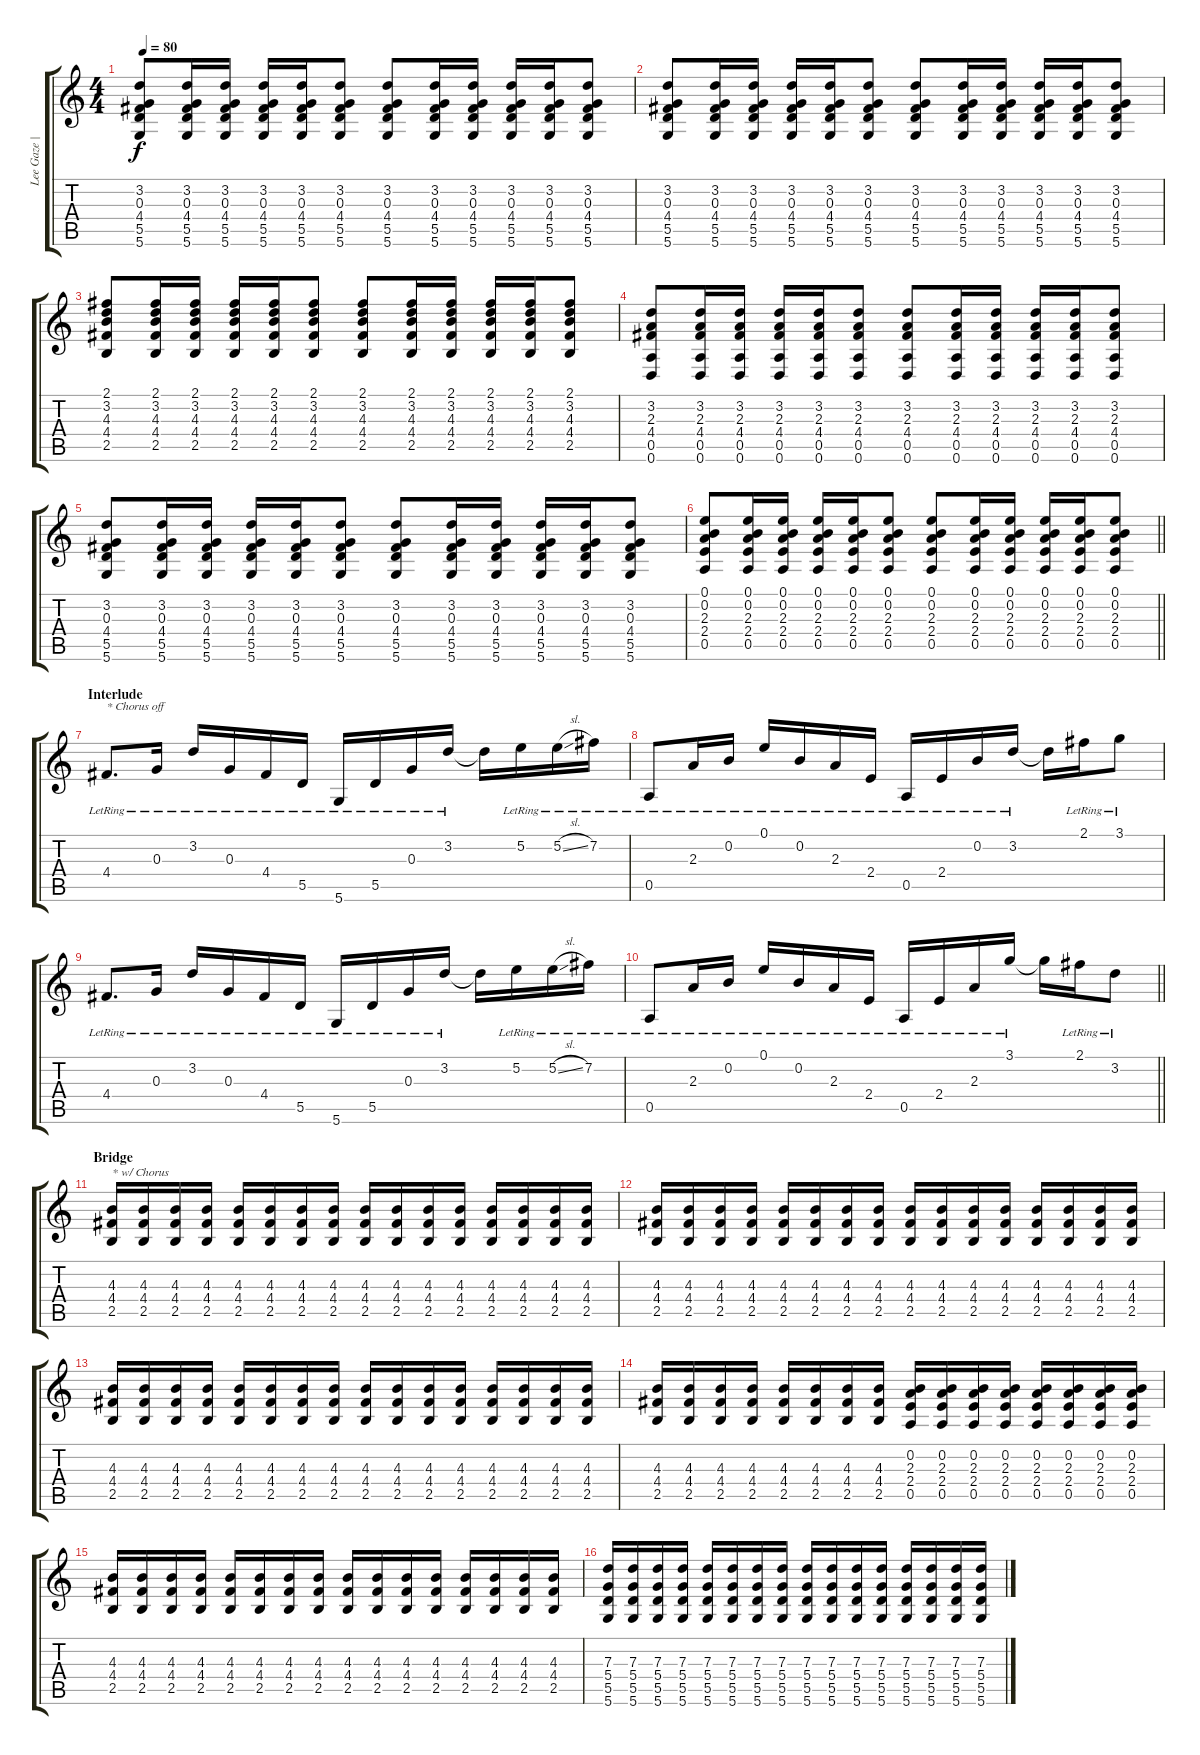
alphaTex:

\track ("Lee Gaze | Lead" "Lee Gaze |") {instrument electricguitarjazz}
\staff {score tabs}
\tuning (E4 B3 G3 D3 A2 D2) {hide}
\ts (4 4)
\tempo 80
\clef g2
\ks c
(3.2 0.3 4.4 5.5 5.6).8{dy f} (3.2 0.3 4.4 5.5 5.6).16 (3.2 0.3 4.4 5.5 5.6).16 (3.2 0.3 4.4 5.5 5.6).16 (3.2 0.3 4.4 5.5 5.6).16 (3.2 0.3 4.4 5.5 5.6).8 (3.2 0.3 4.4 5.5 5.6).8 (3.2 0.3 4.4 5.5 5.6).16 (3.2 0.3 4.4 5.5 5.6).16 (3.2 0.3 4.4 5.5 5.6).16 (3.2 0.3 4.4 5.5 5.6).16 (3.2 0.3 4.4 5.5 5.6).8 |
(3.2 0.3 4.4 5.5 5.6).8 (3.2 0.3 4.4 5.5 5.6).16 (3.2 0.3 4.4 5.5 5.6).16 (3.2 0.3 4.4 5.5 5.6).16 (3.2 0.3 4.4 5.5 5.6).16 (3.2 0.3 4.4 5.5 5.6).8 (3.2 0.3 4.4 5.5 5.6).8 (3.2 0.3 4.4 5.5 5.6).16 (3.2 0.3 4.4 5.5 5.6).16 (3.2 0.3 4.4 5.5 5.6).16 (3.2 0.3 4.4 5.5 5.6).16 (3.2 0.3 4.4 5.5 5.6).8 |
(2.1 3.2 4.3 4.4 2.5).8 (2.1 3.2 4.3 4.4 2.5).16 (2.1 3.2 4.3 4.4 2.5).16 (2.1 3.2 4.3 4.4 2.5).16 (2.1 3.2 4.3 4.4 2.5).16 (2.1 3.2 4.3 4.4 2.5).8 (2.1 3.2 4.3 4.4 2.5).8 (2.1 3.2 4.3 4.4 2.5).16 (2.1 3.2 4.3 4.4 2.5).16 (2.1 3.2 4.3 4.4 2.5).16 (2.1 3.2 4.3 4.4 2.5).16 (2.1 3.2 4.3 4.4 2.5).8 |
(3.2 2.3 4.4 0.5 0.6).8 (3.2 2.3 4.4 0.5 0.6).16 (3.2 2.3 4.4 0.5 0.6).16 (3.2 2.3 4.4 0.5 0.6).16 (3.2 2.3 4.4 0.5 0.6).16 (3.2 2.3 4.4 0.5 0.6).8 (3.2 2.3 4.4 0.5 0.6).8 (3.2 2.3 4.4 0.5 0.6).16 (3.2 2.3 4.4 0.5 0.6).16 (3.2 2.3 4.4 0.5 0.6).16 (3.2 2.3 4.4 0.5 0.6).16 (3.2 2.3 4.4 0.5 0.6).8 |
(3.2 0.3 4.4 5.5 5.6).8 (3.2 0.3 4.4 5.5 5.6).16 (3.2 0.3 4.4 5.5 5.6).16 (3.2 0.3 4.4 5.5 5.6).16 (3.2 0.3 4.4 5.5 5.6).16 (3.2 0.3 4.4 5.5 5.6).8 (3.2 0.3 4.4 5.5 5.6).8 (3.2 0.3 4.4 5.5 5.6).16 (3.2 0.3 4.4 5.5 5.6).16 (3.2 0.3 4.4 5.5 5.6).16 (3.2 0.3 4.4 5.5 5.6).16 (3.2 0.3 4.4 5.5 5.6).8 |
\barLineRight lightlight
(0.1 0.2 2.3 2.4 0.5).8 (0.1 0.2 2.3 2.4 0.5).16 (0.1 0.2 2.3 2.4 0.5).16 (0.1 0.2 2.3 2.4 0.5).16 (0.1 0.2 2.3 2.4 0.5).16 (0.1 0.2 2.3 2.4 0.5).8 (0.1 0.2 2.3 2.4 0.5).8 (0.1 0.2 2.3 2.4 0.5).16 (0.1 0.2 2.3 2.4 0.5).16 (0.1 0.2 2.3 2.4 0.5).16 (0.1 0.2 2.3 2.4 0.5).16 (0.1 0.2 2.3 2.4 0.5).8 |
\section ("" "Interlude")
4.4{lr}.8{d txt "* Chorus off" instrument electricguitarjazz} 0.3{lr}.16 3.2{lr}.16 0.3{lr}.16 4.4{lr}.16 5.5{lr}.16 5.6{lr}.16 5.5{lr}.16 0.3{lr}.16 3.2{lr}.16 3.2{t}.16 5.2{lr}.16 5.2{sl lr}.16 7.2{lr}.16 |
0.5{lr}.8 2.3{lr}.16 0.2{lr}.16 0.1{lr}.16 0.2{lr}.16 2.3{lr}.16 2.4{lr}.16 0.5{lr}.16 2.4{lr}.16 0.2{lr}.16 3.2{lr}.16 3.2{t}.16 2.1{lr}.16 3.1{lr}.8 |
4.4{lr}.8{d} 0.3{lr}.16 3.2{lr}.16 0.3{lr}.16 4.4{lr}.16 5.5{lr}.16 5.6{lr}.16 5.5{lr}.16 0.3{lr}.16 3.2{lr}.16 3.2{t}.16 5.2{lr}.16 5.2{sl lr}.16 7.2{lr}.16 |
\barLineRight lightlight
0.5{lr}.8 2.3{lr}.16 0.2{lr}.16 0.1{lr}.16 0.2{lr}.16 2.3{lr}.16 2.4{lr}.16 0.5{lr}.16 2.4{lr}.16 2.3{lr}.16 3.1{lr}.16 3.1{t}.16 2.1{lr}.16 3.2{lr}.8 |
\section ("" "Bridge")
(4.3 4.4 2.5).16{txt "* w/ Chorus" instrument electricguitarjazz} (4.3 4.4 2.5).16 (4.3 4.4 2.5).16 (4.3 4.4 2.5).16 (4.3 4.4 2.5).16 (4.3 4.4 2.5).16 (4.3 4.4 2.5).16 (4.3 4.4 2.5).16 (4.3 4.4 2.5).16 (4.3 4.4 2.5).16 (4.3 4.4 2.5).16 (4.3 4.4 2.5).16 (4.3 4.4 2.5).16 (4.3 4.4 2.5).16 (4.3 4.4 2.5).16 (4.3 4.4 2.5).16 |
(4.3 4.4 2.5).16 (4.3 4.4 2.5).16 (4.3 4.4 2.5).16 (4.3 4.4 2.5).16 (4.3 4.4 2.5).16 (4.3 4.4 2.5).16 (4.3 4.4 2.5).16 (4.3 4.4 2.5).16 (4.3 4.4 2.5).16 (4.3 4.4 2.5).16 (4.3 4.4 2.5).16 (4.3 4.4 2.5).16 (4.3 4.4 2.5).16 (4.3 4.4 2.5).16 (4.3 4.4 2.5).16 (4.3 4.4 2.5).16 |
(4.3 4.4 2.5).16 (4.3 4.4 2.5).16 (4.3 4.4 2.5).16 (4.3 4.4 2.5).16 (4.3 4.4 2.5).16 (4.3 4.4 2.5).16 (4.3 4.4 2.5).16 (4.3 4.4 2.5).16 (4.3 4.4 2.5).16 (4.3 4.4 2.5).16 (4.3 4.4 2.5).16 (4.3 4.4 2.5).16 (4.3 4.4 2.5).16 (4.3 4.4 2.5).16 (4.3 4.4 2.5).16 (4.3 4.4 2.5).16 |
(4.3 4.4 2.5).16 (4.3 4.4 2.5).16 (4.3 4.4 2.5).16 (4.3 4.4 2.5).16 (4.3 4.4 2.5).16 (4.3 4.4 2.5).16 (4.3 4.4 2.5).16 (4.3 4.4 2.5).16 (0.2 2.3 2.4 0.5).16 (0.2 2.3 2.4 0.5).16 (0.2 2.3 2.4 0.5).16 (0.2 2.3 2.4 0.5).16 (0.2 2.3 2.4 0.5).16 (0.2 2.3 2.4 0.5).16 (0.2 2.3 2.4 0.5).16 (0.2 2.3 2.4 0.5).16 |
(4.3 4.4 2.5).16 (4.3 4.4 2.5).16 (4.3 4.4 2.5).16 (4.3 4.4 2.5).16 (4.3 4.4 2.5).16 (4.3 4.4 2.5).16 (4.3 4.4 2.5).16 (4.3 4.4 2.5).16 (4.3 4.4 2.5).16 (4.3 4.4 2.5).16 (4.3 4.4 2.5).16 (4.3 4.4 2.5).16 (4.3 4.4 2.5).16 (4.3 4.4 2.5).16 (4.3 4.4 2.5).16 (4.3 4.4 2.5).16 |
(7.3 5.4 5.5 5.6).16 (7.3 5.4 5.5 5.6).16 (7.3 5.4 5.5 5.6).16 (7.3 5.4 5.5 5.6).16 (7.3 5.4 5.5 5.6).16 (7.3 5.4 5.5 5.6).16 (7.3 5.4 5.5 5.6).16 (7.3 5.4 5.5 5.6).16 (7.3 5.4 5.5 5.6).16 (7.3 5.4 5.5 5.6).16 (7.3 5.4 5.5 5.6).16 (7.3 5.4 5.5 5.6).16 (7.3 5.4 5.5 5.6).16 (7.3 5.4 5.5 5.6).16 (7.3 5.4 5.5 5.6).16 (7.3 5.4 5.5 5.6).16
